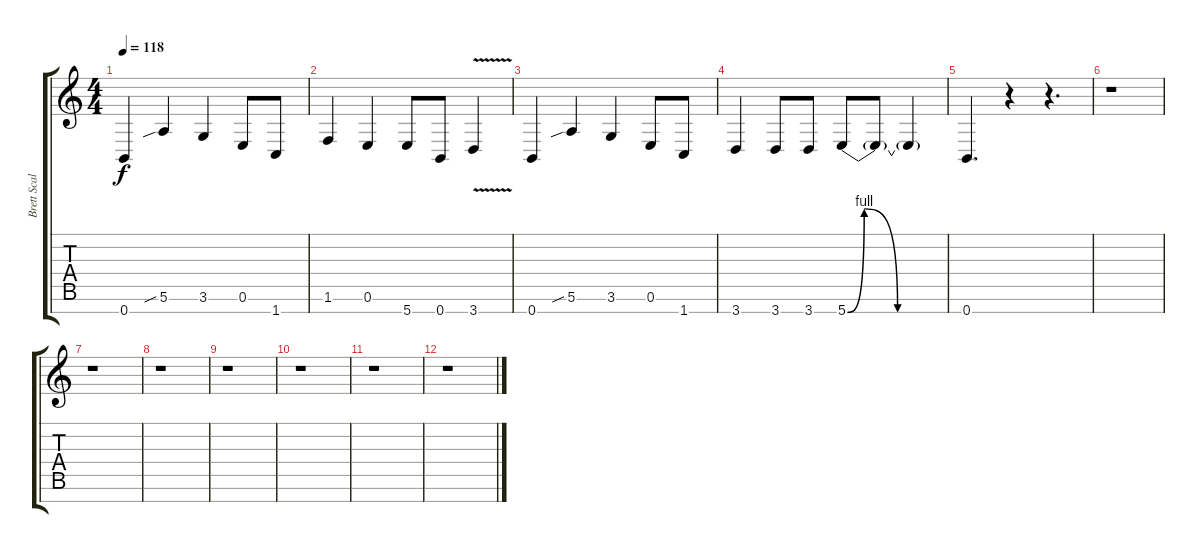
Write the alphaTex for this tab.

\track ("Brett Scallions (Rhythm Guitar)" "Brett Scal") {instrument overdrivenguitar}
\staff {score tabs}
\tuning (E4 B3 G3 D3 A2 E2 B1) {hide}
\ts (4 4)
\tempo 118
\clef g2
\ks c
0.7.4{dy f} 5.6{sib}.4 3.6.4 0.6.8 1.7.8 |
1.6.4 0.6.4 5.7.8 0.7.8 3.7{v}.4 |
0.7.4 5.6{sib}.4 3.6.4 0.6.8 1.7.8 |
3.7.4 3.7.8 3.7.8 5.7{be (custom 0 0 10 4 30 0 60 0)}.8 5.7{t}.8 5.7{t}.4 |
0.7.4{d} r.4 r.4{d} |
r.1 |
r.1 |
r.1 |
r.1 |
r.1 |
r.1 |
r.1
